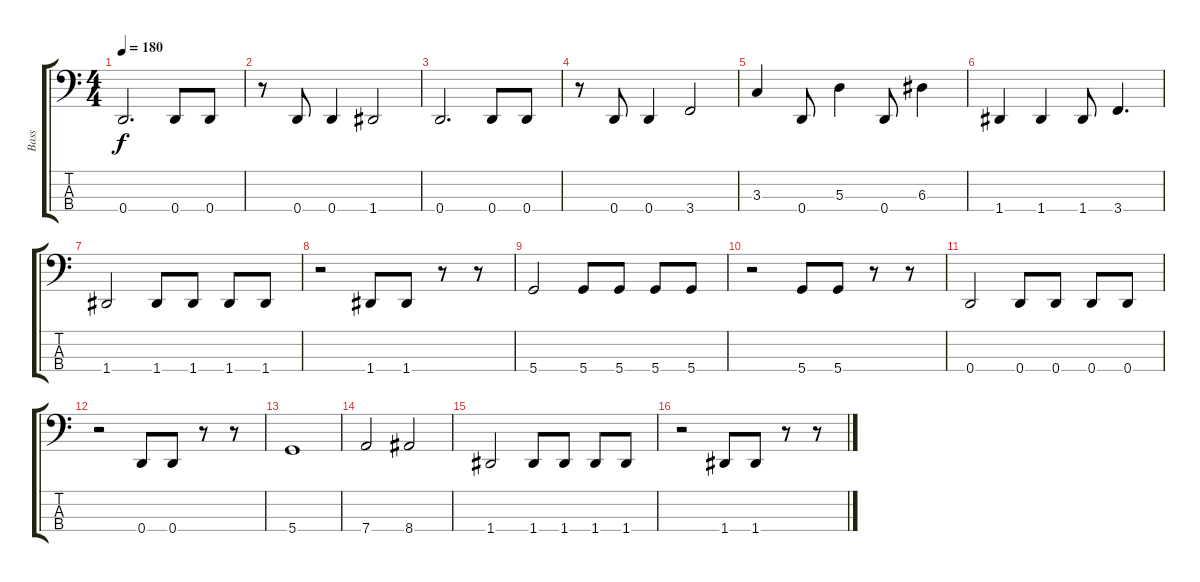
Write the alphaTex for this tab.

\track ("Bass" "Bass") {instrument electricbassfinger}
\staff {score tabs}
\tuning (G2 D2 A1 D1) {hide}
\ts (4 4)
\tempo 180
\clef f4
\ks c
0.4.2{d dy f} 0.4.8 0.4.8 |
r.8 0.4.8 0.4.4 1.4.2 |
0.4.2{d} 0.4.8 0.4.8 |
r.8 0.4.8 0.4.4 3.4.2 |
3.3.4 0.4.8 5.3.4 0.4.8 6.3.4 |
1.4.4 1.4.4 1.4.8 3.4.4{d} |
1.4.2 1.4.8 1.4.8 1.4.8 1.4.8 |
r.2 1.4.8 1.4.8 r.8 r.8 |
5.4.2 5.4.8 5.4.8 5.4.8 5.4.8 |
r.2 5.4.8 5.4.8 r.8 r.8 |
0.4.2 0.4.8 0.4.8 0.4.8 0.4.8 |
r.2 0.4.8 0.4.8 r.8 r.8 |
5.4.1 |
7.4.2 8.4.2 |
1.4.2 1.4.8 1.4.8 1.4.8 1.4.8 |
r.2 1.4.8 1.4.8 r.8 r.8
